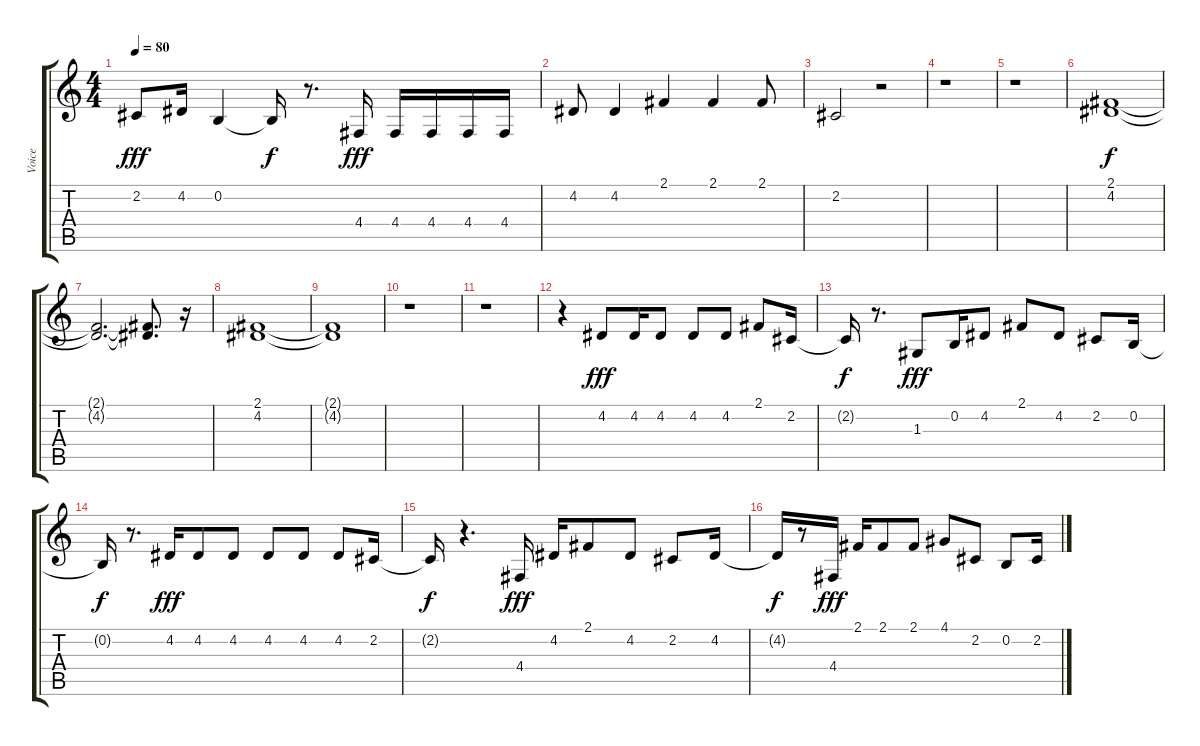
\track ("Voice" "Voice") {instrument sopranosax}
\staff {score tabs}
\tuning (E4 B3 G3 D3 A2 E2) {hide}
\ts (4 4)
\tempo 80
\clef g2
\ks c
2.2.8{dy fff} 4.2.16 0.2.4 0.2{t}.16{dy f} r.8{d} 4.4.16{dy fff} 4.4.16 4.4.16 4.4.16 4.4.16 |
4.2.8 4.2.4 2.1.4 2.1.4 2.1.8 |
2.2.2 r.2 |
r.1 |
r.1 |
(2.1 4.2).1{dy f} |
(2.1{t} 4.2{t}).2{d} (2.1{t} 4.2{t}).8{d} r.16 |
(2.1 4.2).1 |
(2.1{t} 4.2{t}).1 |
r.1 |
r.1 |
r.4 4.2.8{dy fff} 4.2.16 4.2.8 4.2.8 4.2.8 2.1.8 2.2.16 |
2.2{t}.16{dy f} r.8{d} 1.3.8{dy fff} 0.2.16 4.2.8 2.1.8 4.2.8 2.2.8 0.2.16 |
0.2{t}.16{dy f} r.8{d} 4.2.16{dy fff} 4.2.8 4.2.8 4.2.8 4.2.8 4.2.8 2.2.16 |
2.2{t}.16{dy f} r.4{d} 4.4.16{dy fff} 4.2.16 2.1.8 4.2.8 2.2.8 4.2.16 |
4.2{t}.16{dy f} r.8 4.4.16{dy fff} 2.1.16 2.1.8 2.1.8 4.1.8 2.2.8 0.2.8 2.2.16
